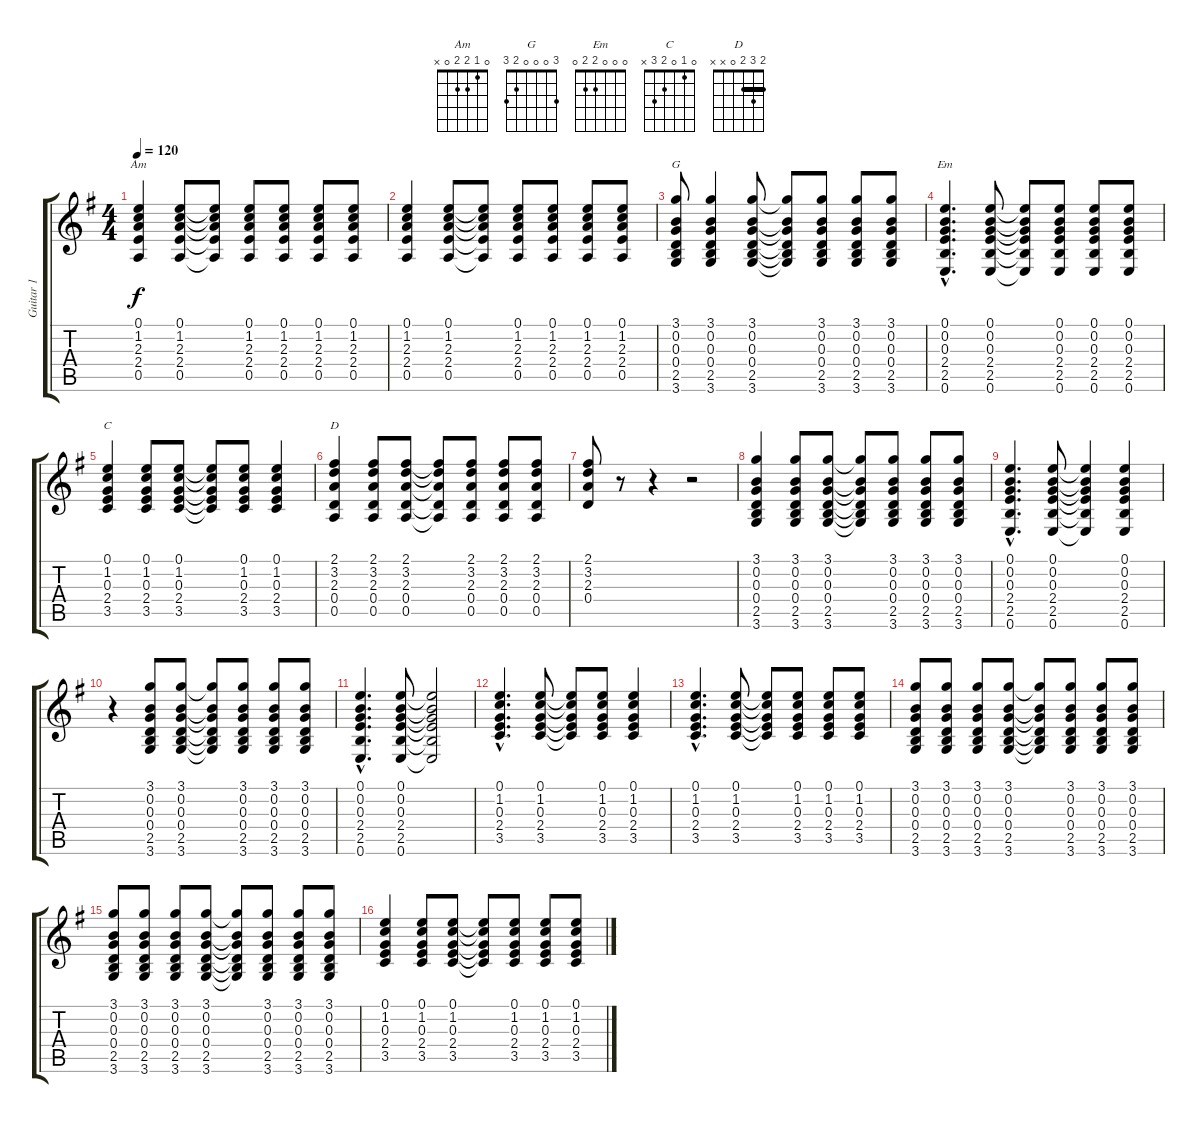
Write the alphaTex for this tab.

\track ("Guitar 1" "Guitar 1") {instrument electricguitarjazz}
\staff {score tabs}
\tuning (E4 B3 G3 D3 A2 E2) {hide}
\chord ("Am" 0 1 2 2 0 x)
\chord ("G" 3 0 0 0 2 3)
\chord ("Em" 0 0 0 2 2 0)
\chord ("C" 0 1 0 2 3 x)
\chord ("D" 2 3 2 0 x x) {barre 2}
\ts (4 4)
\tempo 120
\clef g2
\ks g
(0.1 1.2 2.3 2.4 0.5).4{ch "Am" dy f} (0.1 1.2 2.3 2.4 0.5).8 (0.1{t} 1.2{t} 2.3{t} 2.4{t} 0.5{t}).8 (0.1 1.2 2.3 2.4 0.5).8 (0.1 1.2 2.3 2.4 0.5).8 (0.1 1.2 2.3 2.4 0.5).8 (0.1 1.2 2.3 2.4 0.5).8 |
(0.1 1.2 2.3 2.4 0.5).4 (0.1 1.2 2.3 2.4 0.5).8 (0.1{t} 1.2{t} 2.3{t} 2.4{t} 0.5{t}).8 (0.1 1.2 2.3 2.4 0.5).8 (0.1 1.2 2.3 2.4 0.5).8 (0.1 1.2 2.3 2.4 0.5).8 (0.1 1.2 2.3 2.4 0.5).8 |
(3.1 0.2 0.3 0.4 2.5 3.6).8{ch "G"} (3.1 0.2 0.3 0.4 2.5 3.6).4 (3.1 0.2 0.3 0.4 2.5 3.6).8 (3.1{t} 0.2{t} 0.3{t} 0.4{t} 2.5{t} 3.6{t}).8 (3.1 0.2 0.3 0.4 2.5 3.6).8 (3.1 0.2 0.3 0.4 2.5 3.6).8 (3.1 0.2 0.3 0.4 2.5 3.6).8 |
(0.1{hac} 0.2{hac} 0.3{hac} 2.4{hac} 2.5{hac} 0.6{hac}).4{d ch "Em"} (0.1 0.2 0.3 2.4 2.5 0.6).8 (0.1{t} 0.2{t} 0.3{t} 2.4{t} 2.5{t} 0.6{t}).8 (0.1 0.2 0.3 2.4 2.5 0.6).8 (0.1 0.2 0.3 2.4 2.5 0.6).8 (0.1 0.2 0.3 2.4 2.5 0.6).8 |
(0.1 1.2 0.3 2.4 3.5).4{ch "C"} (0.1 1.2 0.3 2.4 3.5).8 (0.1 1.2 0.3 2.4 3.5).8 (0.1{t} 1.2{t} 0.3{t} 2.4{t} 3.5{t}).8 (0.1 1.2 0.3 2.4 3.5).8 (0.1 1.2 0.3 2.4 3.5).4 |
(2.1 3.2 2.3 0.4 0.5).4{ch "D"} (2.1 3.2 2.3 0.4 0.5).8 (2.1 3.2 2.3 0.4 0.5).8 (2.1{t} 3.2{t} 2.3{t} 0.4{t} 0.5{t}).8 (2.1 3.2 2.3 0.4 0.5).8 (2.1 3.2 2.3 0.4 0.5).8 (2.1 3.2 2.3 0.4 0.5).8 |
(2.1 3.2 2.3 0.4).8 r.8 r.4 r.2 |
(3.1 0.2 0.3 0.4 2.5 3.6).4 (3.1 0.2 0.3 0.4 2.5 3.6).8 (3.1 0.2 0.3 0.4 2.5 3.6).8 (3.1{t} 0.2{t} 0.3{t} 0.4{t} 2.5{t} 3.6{t}).8 (3.1 0.2 0.3 0.4 2.5 3.6).8 (3.1 0.2 0.3 0.4 2.5 3.6).8 (3.1 0.2 0.3 0.4 2.5 3.6).8 |
(0.1{hac} 0.2{hac} 0.3{hac} 2.4{hac} 2.5{hac} 0.6{hac}).4{d} (0.1 0.2 0.3 2.4 2.5 0.6).8 (0.1{t} 0.2{t} 0.3{t} 2.4{t} 2.5{t} 0.6{t}).4 (0.1 0.2 0.3 2.4 2.5 0.6).4 |
r.4 (3.1 0.2 0.3 0.4 2.5 3.6).8 (3.1 0.2 0.3 0.4 2.5 3.6).8 (3.1{t} 0.2{t} 0.3{t} 0.4{t} 2.5{t} 3.6{t}).8 (3.1 0.2 0.3 0.4 2.5 3.6).8 (3.1 0.2 0.3 0.4 2.5 3.6).8 (3.1 0.2 0.3 0.4 2.5 3.6).8 |
(0.1{hac} 0.2{hac} 0.3{hac} 2.4{hac} 2.5{hac} 0.6{hac}).4{d} (0.1 0.2 0.3 2.4 2.5 0.6).8 (0.1{t} 0.2{t} 0.3{t} 2.4{t} 2.5{t} 0.6{t}).2 |
(0.1{hac} 1.2{hac} 0.3{hac} 2.4{hac} 3.5{hac}).4{d} (0.1 1.2 0.3 2.4 3.5).8 (0.1{t} 1.2{t} 0.3{t} 2.4{t} 3.5{t}).8 (0.1 1.2 0.3 2.4 3.5).8 (0.1 1.2 0.3 2.4 3.5).4 |
(0.1{hac} 1.2{hac} 0.3{hac} 2.4{hac} 3.5{hac}).4{d} (0.1 1.2 0.3 2.4 3.5).8 (0.1{t} 1.2{t} 0.3{t} 2.4{t} 3.5{t}).8 (0.1 1.2 0.3 2.4 3.5).8 (0.1 1.2 0.3 2.4 3.5).8 (0.1 1.2 0.3 2.4 3.5).8 |
(3.1 0.2 0.3 0.4 2.5 3.6).8 (3.1 0.2 0.3 0.4 2.5 3.6).8 (3.1 0.2 0.3 0.4 2.5 3.6).8 (3.1 0.2 0.3 0.4 2.5 3.6).8 (3.1{t} 0.2{t} 0.3{t} 0.4{t} 2.5{t} 3.6{t}).8 (3.1 0.2 0.3 0.4 2.5 3.6).8 (3.1 0.2 0.3 0.4 2.5 3.6).8 (3.1 0.2 0.3 0.4 2.5 3.6).8 |
(3.1 0.2 0.3 0.4 2.5 3.6).8 (3.1 0.2 0.3 0.4 2.5 3.6).8 (3.1 0.2 0.3 0.4 2.5 3.6).8 (3.1 0.2 0.3 0.4 2.5 3.6).8 (3.1{t} 0.2{t} 0.3{t} 0.4{t} 2.5{t} 3.6{t}).8 (3.1 0.2 0.3 0.4 2.5 3.6).8 (3.1 0.2 0.3 0.4 2.5 3.6).8 (3.1 0.2 0.3 0.4 2.5 3.6).8 |
(0.1 1.2 0.3 2.4 3.5).4 (0.1 1.2 0.3 2.4 3.5).8 (0.1 1.2 0.3 2.4 3.5).8 (0.1{t} 1.2{t} 0.3{t} 2.4{t} 3.5{t}).8 (0.1 1.2 0.3 2.4 3.5).8 (0.1 1.2 0.3 2.4 3.5).8 (0.1 1.2 0.3 2.4 3.5).8
